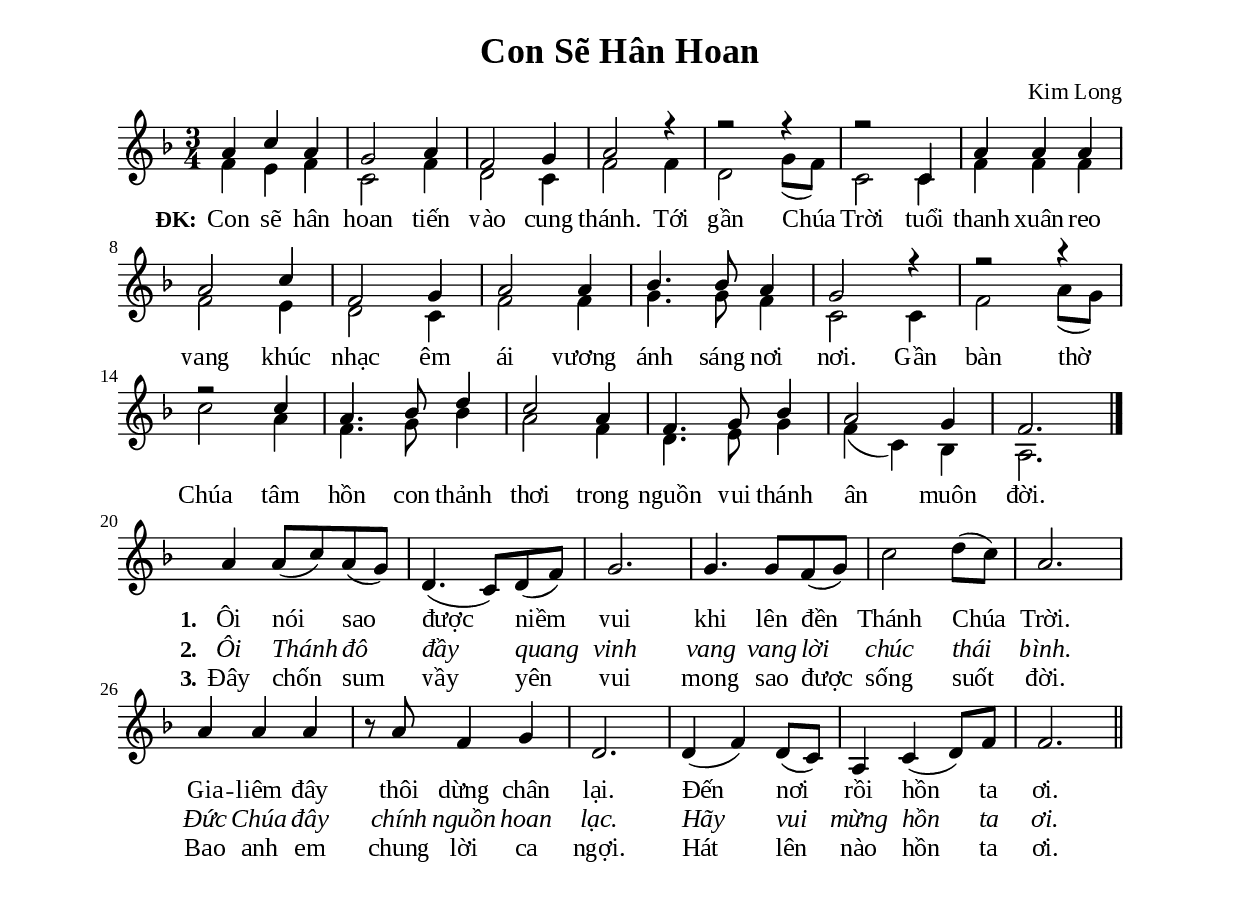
% Cài đặt chung
\version "2.20.0"
\include "english.ly"

\header {
  title = "Con Sẽ Hân Hoan"
  composer = "Kim Long"
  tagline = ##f
}

global = {
  \key f \major
  \time 3/4
}

\paper {
  #(set-paper-size "a4")
  top-margin = 15\mm
  bottom-margin = 15\mm
  left-margin = 20\mm
  right-margin = 20\mm
  indent = #0
  #(define fonts
	 (make-pango-font-tree "Liberation Serif"
	 		       "Liberation Serif"
			       "Liberation Serif"
			       (/ 20 20)))
}

printItalic = { \override LyricText.font-shape = #'italic }

% Nhạc điệp khúc
sopChorus = \relative c'' {
  a4 c a |
  g2 a4 |
  f2 g4 |
  a2 r4 |
  r2 r4 |
  r2 c,4 |
  a' a a |
  a2 c4 |
  f,2 g4 |
  a2 a4 |
  bf4. bf8 a4 |
  g2 r4 |
  r2 r4 |
  r2 c4 |
  a4. bf8 d4 |
  c2 a4 |
  f4. g8 bf4 |
  a2 g4 |
  f2. \bar "|."
}

bassChorus = \relative c' {
  f4 e f |
  c2 f4 |
  d2 c4 |
  f2 f4 |
  d2 g8 (f) |
  c2 c4 |
  f f f |
  f2 e4 |
  d2 c4 |
  f2 f4 |
  g4. g8 f4 |
  c2 c4 |
  f2 a8 (g) |
  c2 a4 |
  f4. g8 bf4 |
  a2 f4 |
  d4. e8 g4 |
  f4 (c) bf |
  a2.
}

% Nhạc phiên khúc
verseMusic = \relative c'' {
  \set Score.currentBarNumber = #20
  a4 a8 (c) a (g) |
  d4. (c8) d8 (f) |
  g2. |
  g4. g8 f (g) |
  c2 d8 (c) |
  a2. |
  a4 a a |
  r8 a8 f4 g |
  d2. |
  d4 (f) d8 (c) |
  a4 c (d8) f |
  f2. \bar "||"
}

% Lời điệp khúc
choruslyric = \lyricmode {
  \set stanza = #"ĐK:"
  Con sẽ hân hoan tiến vào cung thánh.
  Tới gần Chúa Trời tuổi thanh xuân reo vang khúc nhạc êm ái
  vương ánh sáng nơi nơi.
  Gần bàn thờ Chúa tâm hồn con thảnh thơi
  trong nguồn vui thánh ân muôn đời.
}

% Lời phiên khúc
verseOne = \lyricmode {
  \set stanza = #"1."
  Ôi nói sao được niềm vui khi lên đền Thánh Chúa Trời.
  Gia -- liêm đây thôi dừng chân lại. Đến nơi rồi hồn ta ơi.
}

verseTwo = \lyricmode {
  \set stanza = #"2."
  Ôi Thánh đô đầy quang vinh vang vang lời chúc thái bình.
  Đức Chúa đây chính nguồn hoan lạc. Hãy vui mừng hồn ta ơi.
}

verseThree = \lyricmode {
  \set stanza = #"3."
  Đây chốn sum vầy yên vui mong sao được sống suốt đời.
  Bao anh em chung lời ca ngợi. Hát lên nào hồn ta ơi.
}


%%%%%%%%%%%%%%%%%%%%%%%%%%%%%
% 6. Bố trí
%%%%%%%%%%%%%%%%%%%%%%%%%%%%%
\score {
  \new ChoirStaff <<
    \new Staff = chorus <<
      \new Voice = "sopranos" {
        \voiceOne \global \stemUp \sopChorus
      }
      \new Voice = "basses" {
        \voiceTwo \global \stemDown \bassChorus
      }
    >>
    \new Lyrics = basses
    \context Lyrics = basses \lyricsto basses \choruslyric
  >>
}

\score {
  \new ChoirStaff <<
    \new Staff = verses <<
      \override Staff.TimeSignature.transparent = ##t
      \new Voice = "verse" {
        \global \stemNeutral \verseMusic
      }
    >>
    \new Lyrics \lyricsto verse \verseOne
    \new Lyrics \with \printItalic \lyricsto verse \verseTwo
    \new Lyrics \lyricsto verse \verseThree
  >>
}
